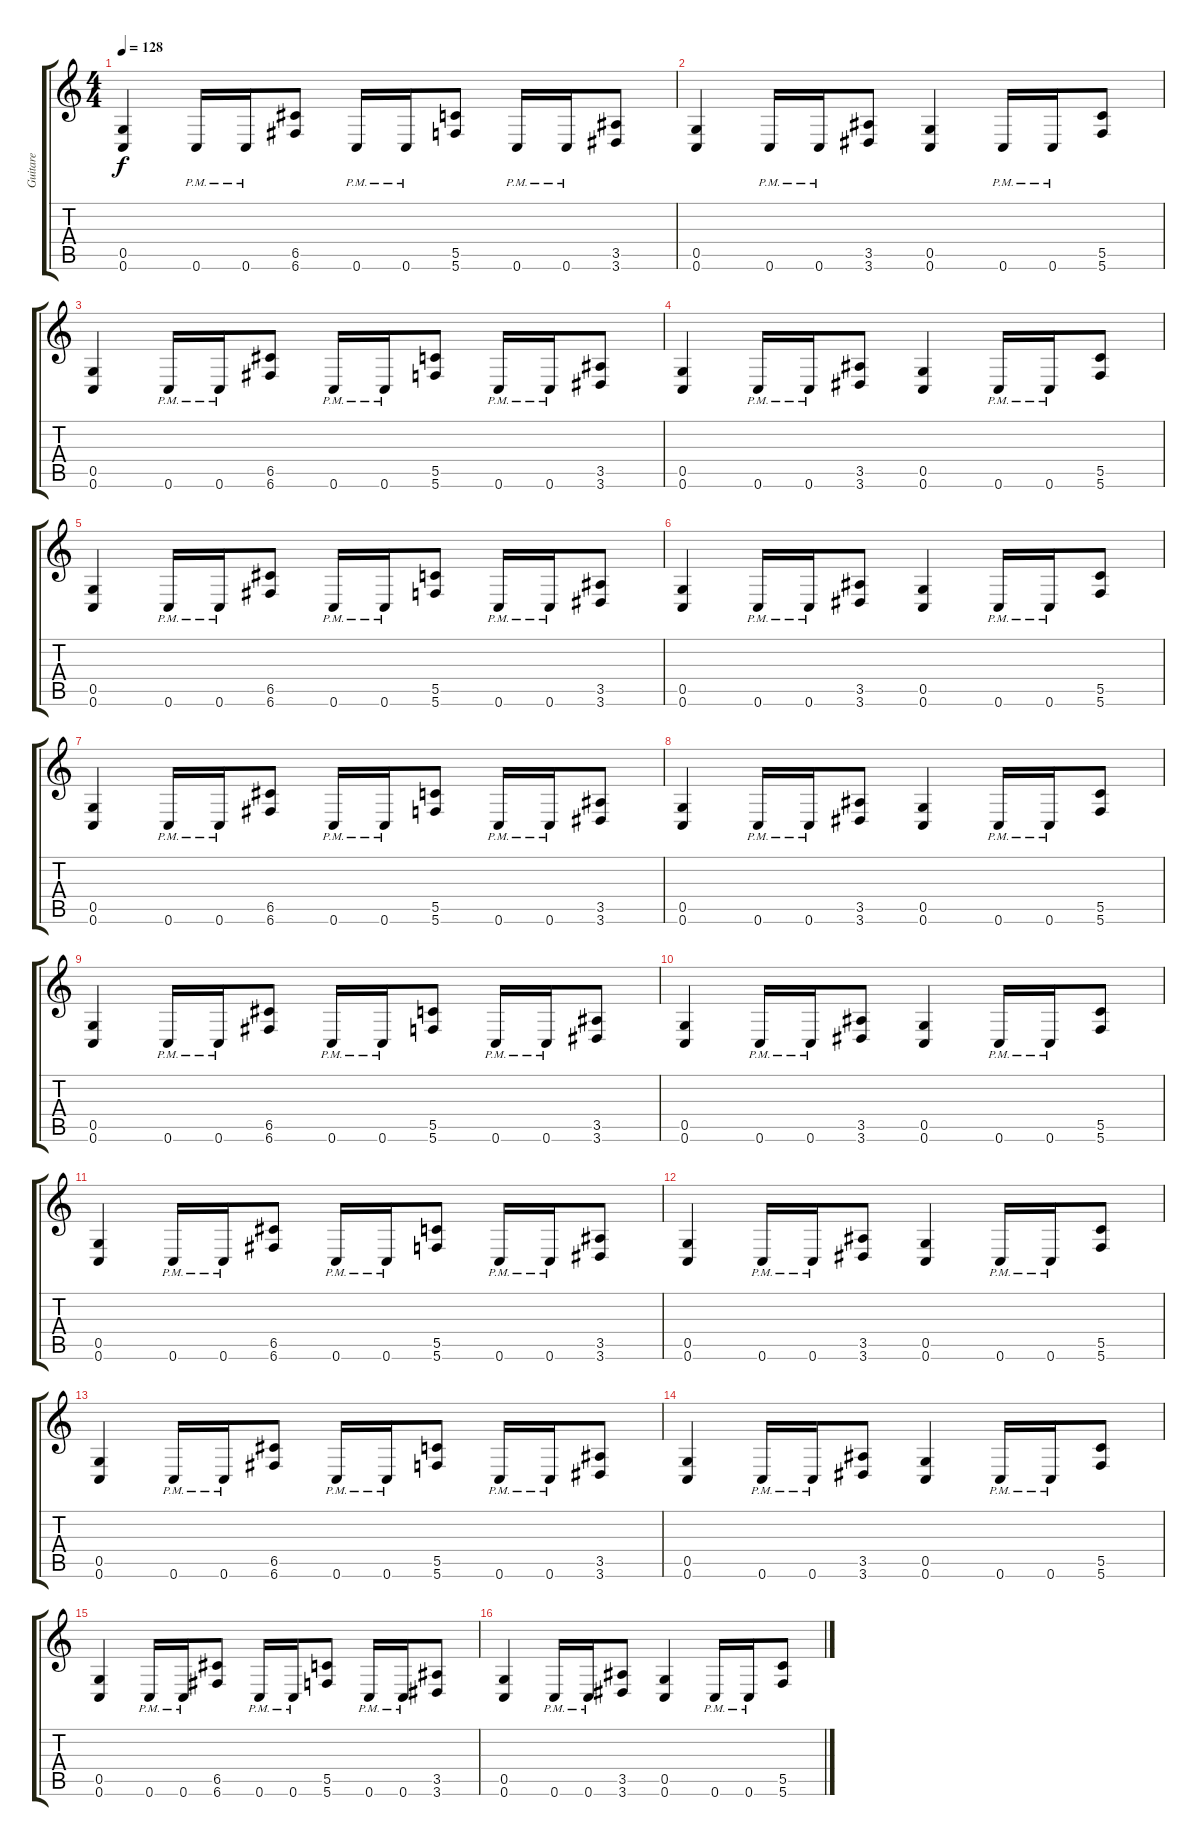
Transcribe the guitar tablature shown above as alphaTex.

\track ("Guitare" "Guitare") {instrument distortionguitar}
\staff {score tabs}
\tuning (D4 A3 F3 C3 G2 C2) {hide}
\ts (4 4)
\tempo 128
\clef g2
\ks c
(0.5 0.6).4{dy f} 0.6{pm}.16 0.6{pm}.16 (6.5 6.6).8 0.6{pm}.16 0.6{pm}.16 (5.5 5.6).8 0.6{pm}.16 0.6{pm}.16 (3.5 3.6).8 |
(0.5 0.6).4 0.6{pm}.16 0.6{pm}.16 (3.5 3.6).8 (0.5 0.6).4 0.6{pm}.16 0.6{pm}.16 (5.5 5.6).8 |
(0.5 0.6).4 0.6{pm}.16 0.6{pm}.16 (6.5 6.6).8 0.6{pm}.16 0.6{pm}.16 (5.5 5.6).8 0.6{pm}.16 0.6{pm}.16 (3.5 3.6).8 |
(0.5 0.6).4 0.6{pm}.16 0.6{pm}.16 (3.5 3.6).8 (0.5 0.6).4 0.6{pm}.16 0.6{pm}.16 (5.5 5.6).8 |
(0.5 0.6).4 0.6{pm}.16 0.6{pm}.16 (6.5 6.6).8 0.6{pm}.16 0.6{pm}.16 (5.5 5.6).8 0.6{pm}.16 0.6{pm}.16 (3.5 3.6).8 |
(0.5 0.6).4 0.6{pm}.16 0.6{pm}.16 (3.5 3.6).8 (0.5 0.6).4 0.6{pm}.16 0.6{pm}.16 (5.5 5.6).8 |
(0.5 0.6).4 0.6{pm}.16 0.6{pm}.16 (6.5 6.6).8 0.6{pm}.16 0.6{pm}.16 (5.5 5.6).8 0.6{pm}.16 0.6{pm}.16 (3.5 3.6).8 |
(0.5 0.6).4 0.6{pm}.16 0.6{pm}.16 (3.5 3.6).8 (0.5 0.6).4 0.6{pm}.16 0.6{pm}.16 (5.5 5.6).8 |
(0.5 0.6).4 0.6{pm}.16 0.6{pm}.16 (6.5 6.6).8 0.6{pm}.16 0.6{pm}.16 (5.5 5.6).8 0.6{pm}.16 0.6{pm}.16 (3.5 3.6).8 |
(0.5 0.6).4 0.6{pm}.16 0.6{pm}.16 (3.5 3.6).8 (0.5 0.6).4 0.6{pm}.16 0.6{pm}.16 (5.5 5.6).8 |
(0.5 0.6).4 0.6{pm}.16 0.6{pm}.16 (6.5 6.6).8 0.6{pm}.16 0.6{pm}.16 (5.5 5.6).8 0.6{pm}.16 0.6{pm}.16 (3.5 3.6).8 |
(0.5 0.6).4 0.6{pm}.16 0.6{pm}.16 (3.5 3.6).8 (0.5 0.6).4 0.6{pm}.16 0.6{pm}.16 (5.5 5.6).8 |
(0.5 0.6).4 0.6{pm}.16 0.6{pm}.16 (6.5 6.6).8 0.6{pm}.16 0.6{pm}.16 (5.5 5.6).8 0.6{pm}.16 0.6{pm}.16 (3.5 3.6).8 |
(0.5 0.6).4 0.6{pm}.16 0.6{pm}.16 (3.5 3.6).8 (0.5 0.6).4 0.6{pm}.16 0.6{pm}.16 (5.5 5.6).8 |
(0.5 0.6).4 0.6{pm}.16 0.6{pm}.16 (6.5 6.6).8 0.6{pm}.16 0.6{pm}.16 (5.5 5.6).8 0.6{pm}.16 0.6{pm}.16 (3.5 3.6).8 |
(0.5 0.6).4 0.6{pm}.16 0.6{pm}.16 (3.5 3.6).8 (0.5 0.6).4 0.6{pm}.16 0.6{pm}.16 (5.5 5.6).8
